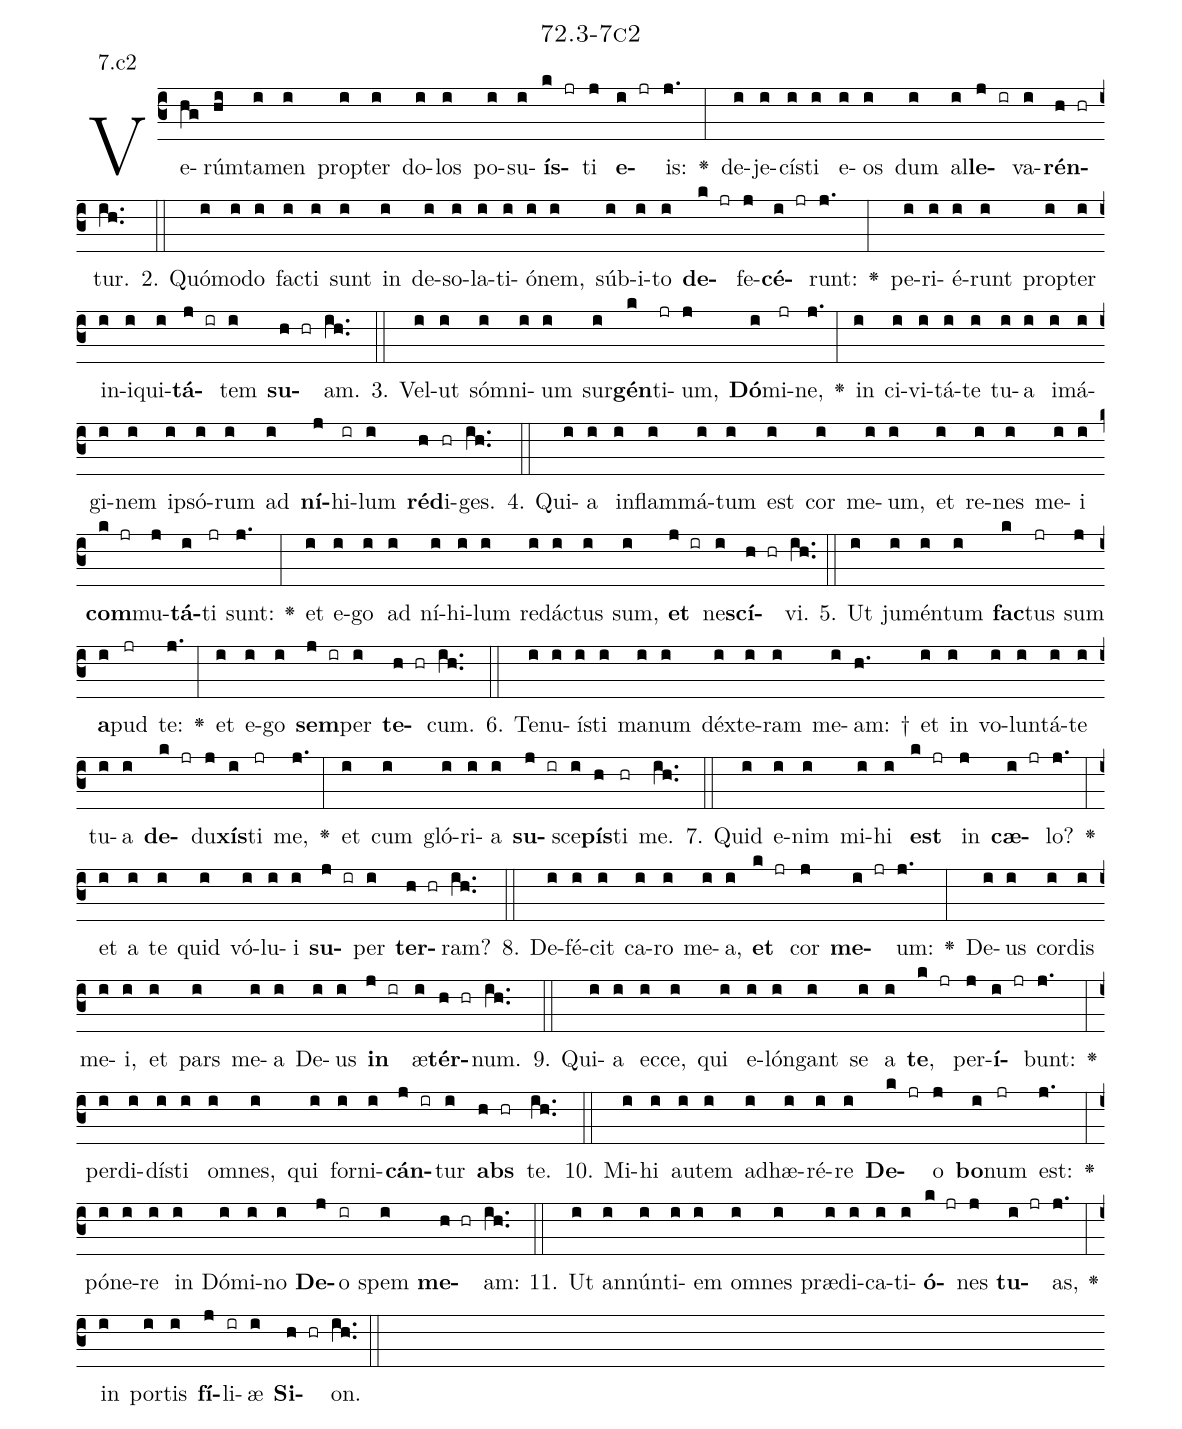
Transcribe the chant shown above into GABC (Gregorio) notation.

name: 72.3-7c2;
annotation: 7.c2;
%%
(c3)Ve(hg)rúm(hi)ta(i)men(i) prop(i)ter(i) do(i)los(i) po(i)su(i)<b>ís</b>(k jr)ti(j) <b>e</b>(i jr)is:(j.) <v>\greheightstar</v>(:) de(i)je(i)cís(i)ti(i) e(i)os(i) dum(i) al(i)<b>le</b>(j ir)va(i)<b>rén</b>(h hr)tur.(ih..) (::)
2. Quó(i)mo(i)do(i) fac(i)ti(i) sunt(i) in(i) de(i)so(i)la(i)ti(i)ó(i)nem,(i) súb(i)i(i)to(i) <b>de</b>(k jr)fe(j)<b>cé</b>(i jr)runt:(j.) <v>\greheightstar</v>(:) pe(i)ri(i)é(i)runt(i) prop(i)ter(i) in(i)i(i)qui(i)<b>tá</b>(j ir)tem(i) <b>su</b>(h hr)am.(ih..) (::)
3. Vel(i)ut(i) sóm(i)ni(i)um(i) sur(i)<b>gén</b>(k)ti(jr)um,(j) <b>Dó</b>(i)mi(jr)ne,(j.) <v>\greheightstar</v>(:) in(i) ci(i)vi(i)tá(i)te(i) tu(i)a(i) i(i)má(i)gi(i)nem(i) ip(i)só(i)rum(i) ad(i) <b>ní</b>(j)hi(ir)lum(i) <b>réd</b>(h)i(hr)ges.(ih..) (::)
4. Qui(i)a(i) in(i)flam(i)má(i)tum(i) est(i) cor(i) me(i)um,(i) et(i) re(i)nes(i) me(i)i(i) <b>com</b>(k jr)mu(j)<b>tá</b>(i)ti(jr) sunt:(j.) <v>\greheightstar</v>(:) et(i) e(i)go(i) ad(i) ní(i)hi(i)lum(i) red(i)ác(i)tus(i) sum,(i) <b>et</b>(j ir) ne(i)<b>scí</b>(h hr)vi.(ih..) (::)
5. Ut(i) ju(i)mén(i)tum(i) <b>fac</b>(k)tus(jr) sum(j) <b>a</b>(i)pud(jr) te:(j.) <v>\greheightstar</v>(:) et(i) e(i)go(i) <b>sem</b>(j ir)per(i) <b>te</b>(h hr)cum.(ih..) (::)
6. Te(i)nu(i)ís(i)ti(i) ma(i)num(i) déx(i)te(i)ram(i) me(i)am: †(h.) et(i) in(i) vo(i)lun(i)tá(i)te(i) tu(i)a(i) <b>de</b>(k jr)du(j)<b>xís</b>(i)ti(jr) me,(j.) <v>\greheightstar</v>(:) et(i) cum(i) gló(i)ri(i)a(i) <b>su</b>(j ir)sce(i)<b>pís</b>(h)ti(hr) me.(ih..) (::)
7. Quid(i) e(i)nim(i) mi(i)hi(i) <b>est</b>(k jr) in(j) <b>cæ</b>(i jr)lo?(j.) <v>\greheightstar</v>(:) et(i) a(i) te(i) quid(i) vó(i)lu(i)i(i) <b>su</b>(j ir)per(i) <b>ter</b>(h hr)ram?(ih..) (::)
8. De(i)fé(i)cit(i) ca(i)ro(i) me(i)a,(i) <b>et</b>(k jr) cor(j) <b>me</b>(i jr)um:(j.) <v>\greheightstar</v>(:) De(i)us(i) cor(i)dis(i) me(i)i,(i) et(i) pars(i) me(i)a(i) De(i)us(i) <b>in</b>(j ir) æ(i)<b>tér</b>(h hr)num.(ih..) (::)
9. Qui(i)a(i) ec(i)ce,(i) qui(i) e(i)lón(i)gant(i) se(i) a(i) <b>te</b>,(k jr) per(j)<b>í</b>(i jr)bunt:(j.) <v>\greheightstar</v>(:) per(i)di(i)dís(i)ti(i) om(i)nes,(i) qui(i) for(i)ni(i)<b>cán</b>(j ir)tur(i) <b>abs</b>(h hr) te.(ih..) (::)
10. Mi(i)hi(i) au(i)tem(i) ad(i)hæ(i)ré(i)re(i) <b>De</b>(k jr)o(j) <b>bo</b>(i)num(jr) est:(j.) <v>\greheightstar</v>(:) pó(i)ne(i)re(i) in(i) Dó(i)mi(i)no(i) <b>De</b>(j)o(ir) spem(i) <b>me</b>(h hr)am:(ih..) (::)
11. Ut(i) an(i)nún(i)ti(i)em(i) om(i)nes(i) præ(i)di(i)ca(i)ti(i)<b>ó</b>(k jr)nes(j) <b>tu</b>(i jr)as,(j.) <v>\greheightstar</v>(:) in(i) por(i)tis(i) <b>fí</b>(j)li(ir)æ(i) <b>Si</b>(h hr)on.(ih..) (::)
